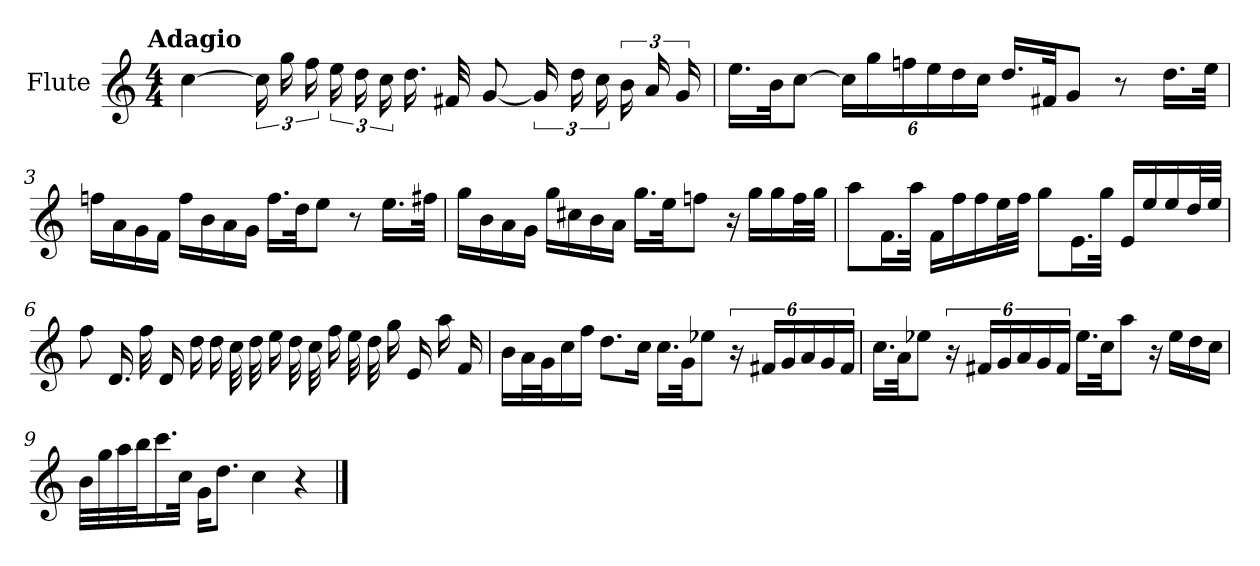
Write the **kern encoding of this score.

**kern
*part1
*staff1
*I"Flute
*I'Fl
*clefG2
*k[]
*C:
!!LO:TX:omd:t=Adagio
*M4/4
*MM56
=1
[4cc
24cc]
24gg
24ff
24ee
24dd
24cc
16.dd
32f#X
[8g
24g]
24dd
24cc
24b
24a
24g
=2
16.eeLL
32bJK
[8ccJ
24ccLL]
24gg
24ffn
24ee
24dd
24ccJJ
16.ddLL
32f#XJK
8gJ
8r
16.ddLL
32eeJJk
=3
16ffnLL
16a
16g
16fJJ
16ffLL
16b
16a
16gJJ
16.ffLL
32ddJK
8eeJ
8r
16.eeLL
32ff#XJJk
=4
16ggLL
16b
16a
16gJJ
16ggLL
16cc#X
16b
16aJJ
16.ggLL
32eeJK
8ffnJ
16r
16ggLL
16gg
32ffL
32ggJJJ
=5
8aaL
16.fL
32aaJJk
16fLL
16ff
16ff
32eeL
32ffJJJ
8ggL
16.eL
32ggJJk
16eLL
16ee
16ee
32ddL
32eeJJJ
=6
8ff
16.d
32ff
16d
16dd
16dd
32cc
32dd
16ee
32dd
32cc
16ff
32ee
32dd
16gg
16e
16aa
16f
=7
16bLL
32aL
32gJ
16cc
16ffJJ
8.ddL
16ccJk
16.ccLL
32gJK
8ee-XJ
24r
24f#XLL
24g
24a
24g
24f#JJ
=8
16.ccLL
32aJK
8ee-XJ
24r
24f#XLL
24g
24a
24g
24f#JJ
16.ee-LL
32ccJK
8aaJ
16r
16ee-LL
16dd
16ccJJ
=9
32bLLL
32gg
32aa
32bbJ
16.ccc
32ccJJk
16gKL
8.ddJ
4cc
4r
==
*-
